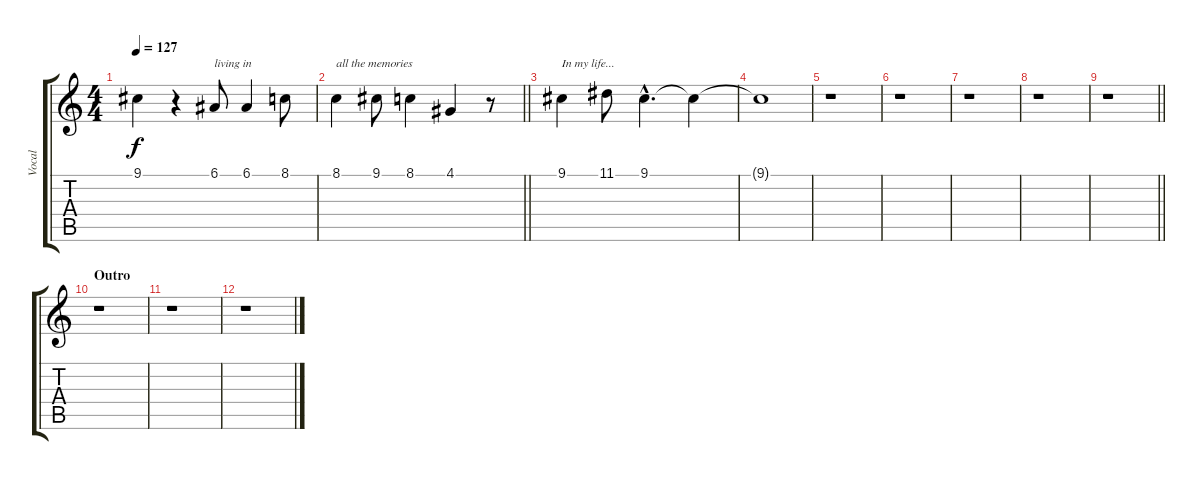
\track ("Vocal" "Vocal") {instrument flute}
\staff {score tabs}
\tuning (E4 B3 G3 D3 A2 E2) {hide}
\ts (4 4)
\tempo 127
\clef g2
\ks c
9.1.4{dy f} r.4 6.1.8{txt "living in"} 6.1.4 8.1.8 |
\barLineRight lightlight
8.1.4{txt "all the memories"} 9.1.8 8.1.4 4.1.4 r.8 |
\section ("" "")
9.1.4{txt "In my life..."} 11.1.8 9.1{hac}.4{d} 9.1{t}.4 |
9.1{t}.1 |
r.1 |
r.1 |
r.1 |
r.1 |
\barLineRight lightlight
r.1 |
\section ("" "Outro")
r.1 |
r.1 |
r.1
